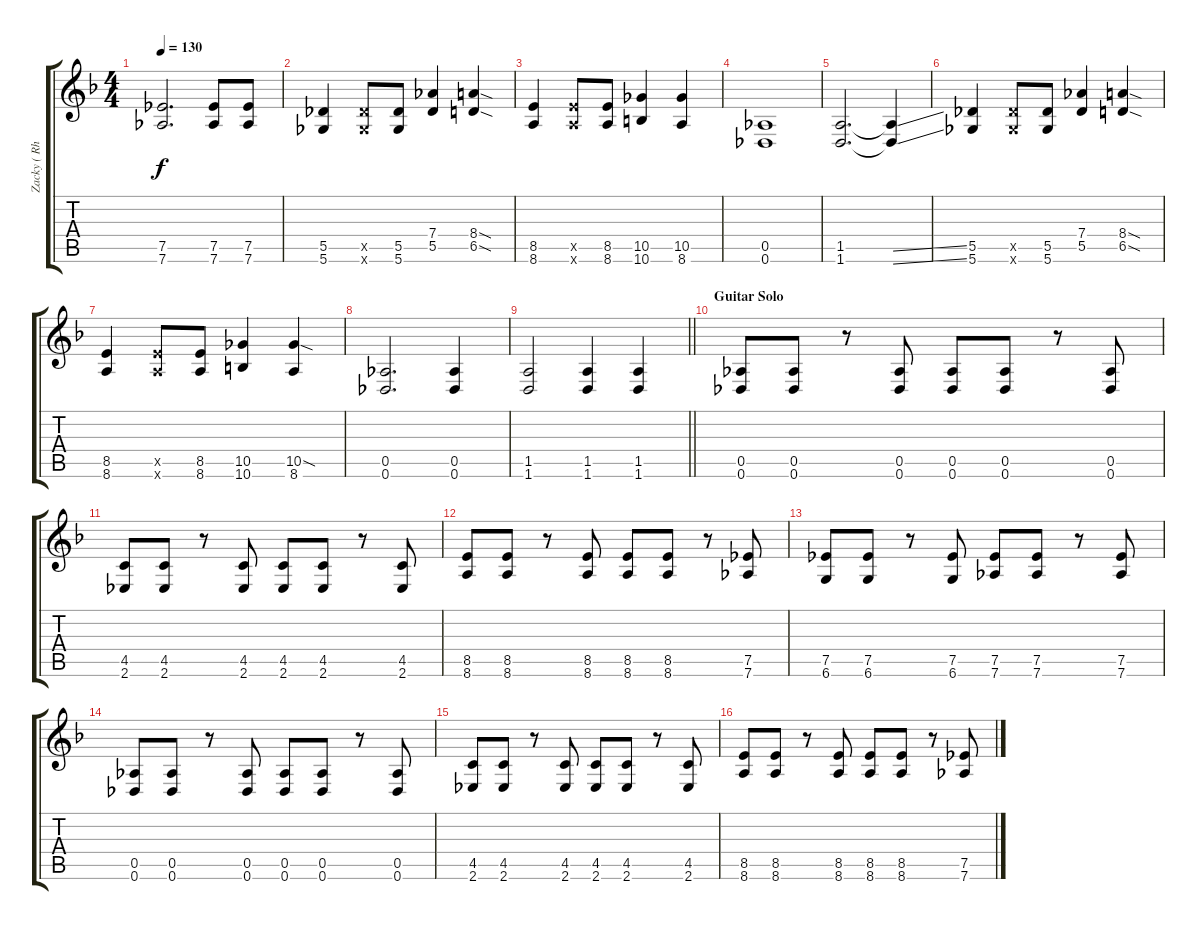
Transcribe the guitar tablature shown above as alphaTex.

\track ("Zacky ( Rhy Gtr )" "Zacky ( Rh") {instrument distortionguitar}
\staff {score tabs}
\tuning (Eb4 Bb3 Gb3 Db3 Ab2 Db2) {hide}
\ts (4 4)
\tempo 130
\clef g2
\ks f
(7.5 7.6).2{d dy f} (7.5 7.6).8 (7.5 7.6).8 |
(5.5 5.6).4 (5.5{x} 5.6{x}).8 (5.5 5.6).8 (7.4 5.5).4 (8.4{sod} 6.5{sod}).4 |
(8.5 8.6).4 (8.5{x} 8.6{x}).8 (8.5 8.6).8 (10.5 10.6).4 (10.5 8.6).4 |
(0.5 0.6).1 |
(1.5 1.6).2{d} (1.5{ss t} 1.6{ss t}).4 |
(5.5 5.6).4 (5.5{x} 5.6{x}).8 (5.5 5.6).8 (7.4 5.5).4 (8.4{sod} 6.5{sod}).4 |
(8.5 8.6).4 (8.5{x} 8.6{x}).8 (8.5 8.6).8 (10.5 10.6).4 (10.5{sod} 8.6).4 |
(0.5 0.6).2{d} (0.5 0.6).4 |
\barLineRight lightlight
(1.5 1.6).2 (1.5 1.6).4 (1.5 1.6).4 |
\section ("" "Guitar Solo")
(0.5 0.6).8 (0.5 0.6).8 r.8 (0.5 0.6).8 (0.5 0.6).8 (0.5 0.6).8 r.8 (0.5 0.6).8 |
(4.5 2.6).8 (4.5 2.6).8 r.8 (4.5 2.6).8 (4.5 2.6).8 (4.5 2.6).8 r.8 (4.5 2.6).8 |
(8.5 8.6).8 (8.5 8.6).8 r.8 (8.5 8.6).8 (8.5 8.6).8 (8.5 8.6).8 r.8 (7.5 7.6).8 |
(7.5 6.6).8 (7.5 6.6).8 r.8 (7.5 6.6).8 (7.5 7.6).8 (7.5 7.6).8 r.8 (7.5 7.6).8 |
(0.5 0.6).8 (0.5 0.6).8 r.8 (0.5 0.6).8 (0.5 0.6).8 (0.5 0.6).8 r.8 (0.5 0.6).8 |
(4.5 2.6).8 (4.5 2.6).8 r.8 (4.5 2.6).8 (4.5 2.6).8 (4.5 2.6).8 r.8 (4.5 2.6).8 |
(8.5 8.6).8 (8.5 8.6).8 r.8 (8.5 8.6).8 (8.5 8.6).8 (8.5 8.6).8 r.8 (7.5 7.6).8
